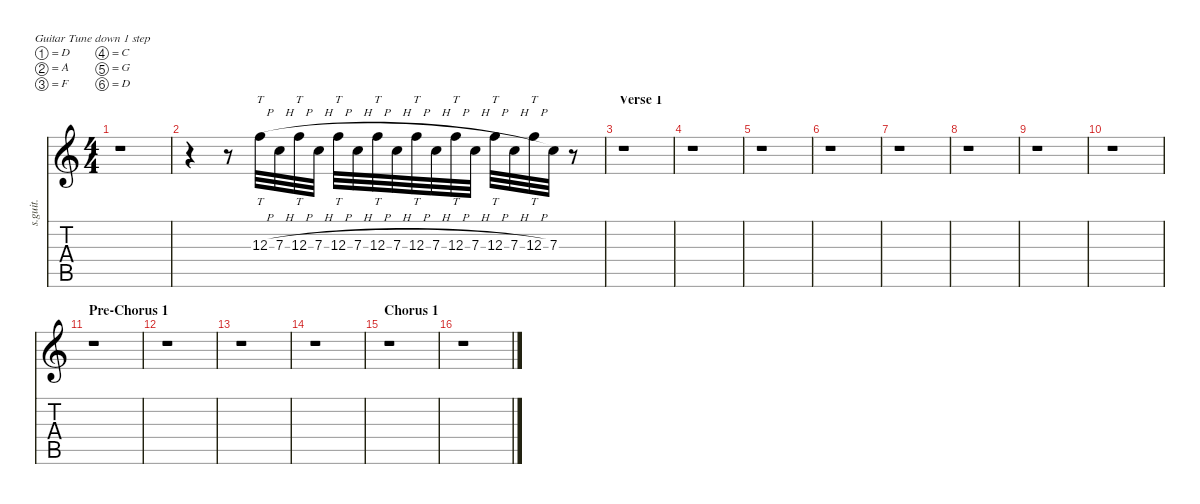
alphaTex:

\defaultSystemsLayout 4
\hideDynamics
\bracketExtendMode nobrackets
\track ("Overdub" "s.guit.") {instrument distortionguitar}
\staff {score tabs}
\tuning (D4 A3 F3 C3 G2 D2)
\ts (4 4)
\tempo (88 hide)
\clef g2
\ks c
r.1{dy f} |
r.4 r.8 12.3{h}.32{tt} 7.3{h}.32 12.3{h}.32{tt} 7.3{h}.32 12.3{h}.32{tt} 7.3{h}.32 12.3{h}.32{tt} 7.3{h}.32 12.3{h}.32{tt} 7.3{h}.32 12.3{h}.32{tt} 7.3{h}.32 12.3{h}.32{tt} 7.3{h}.32 12.3{h}.32{tt} 7.3.32 r.8 |
\section ("" "Verse 1")
r.1 |
r.1 |
r.1 |
r.1 |
r.1 |
r.1 |
r.1 |
r.1 |
\section ("" "Pre-Chorus 1")
r.1 |
r.1 |
r.1 |
r.1 |
\section ("" "Chorus 1")
r.1 |
r.1
